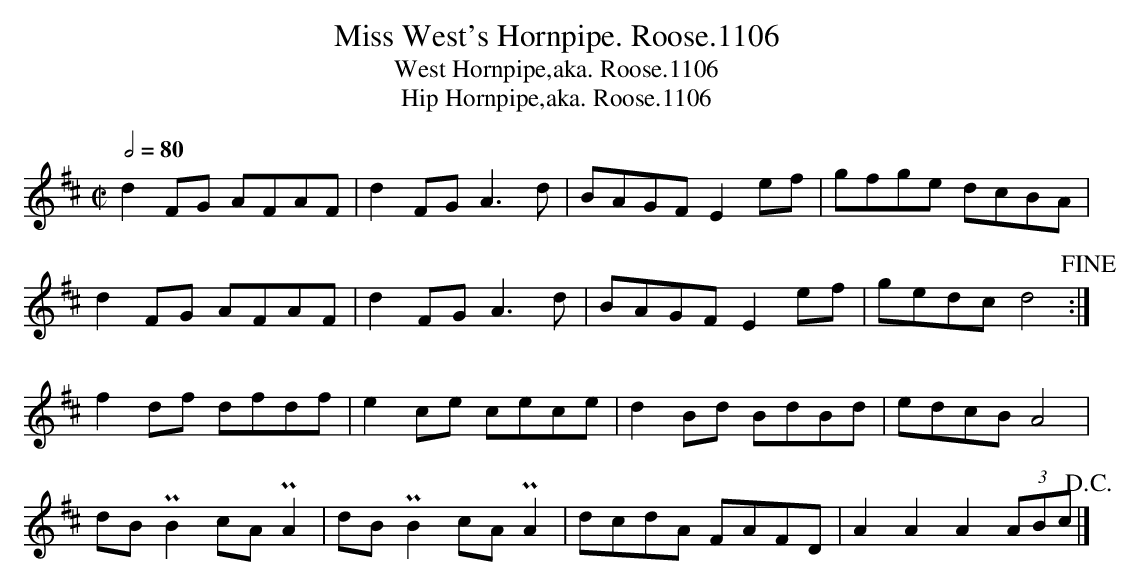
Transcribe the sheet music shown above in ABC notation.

X:1
T:Miss West's Hornpipe. Roose.1106
T:West Hornpipe,aka. Roose.1106
T:Hip Hornpipe,aka. Roose.1106
M:C|
L:1/8
Q:1/2=80
K:D
d2FG AFAF | d2FG A3d | BAGF E2 ef | gfge dcBA |
d2FG AFAF | d2FG A3d | BAGF E2 ef | gedc d4 !fine!:|
f2df dfdf | e2ce cece | d2Bd BdBd | edcBA4 |
dBPB2 cAPA2 | dBPB2 cAPA2 | dcdA FAFD | A2A2A2(3ABc !D.C.!|]
